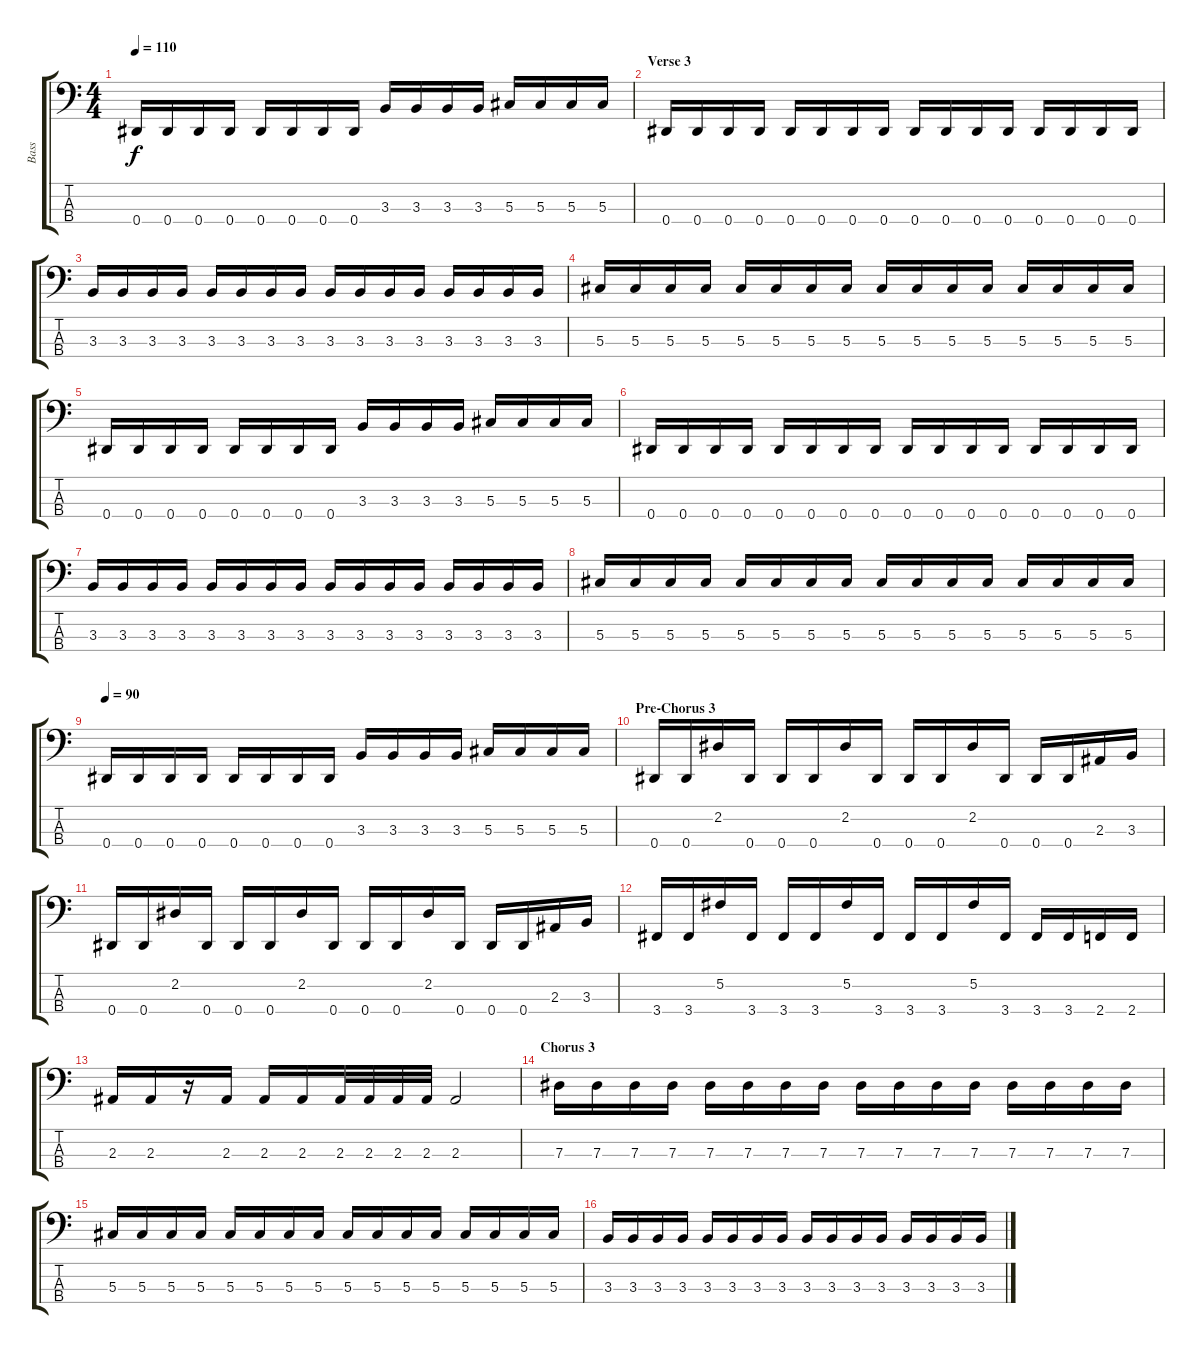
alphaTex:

\track ("Bass" "Bass") {instrument electricbassfinger}
\staff {score tabs}
\tuning (Gb2 Db2 Ab1 Eb1) {hide}
\ts (4 4)
\tempo 110
\clef f4
\ks c
0.4.16{dy f} 0.4.16 0.4.16 0.4.16 0.4.16 0.4.16 0.4.16 0.4.16 3.3.16 3.3.16 3.3.16 3.3.16 5.3.16 5.3.16 5.3.16 5.3.16 |
\section ("" "Verse 3")
0.4.16 0.4.16 0.4.16 0.4.16 0.4.16 0.4.16 0.4.16 0.4.16 0.4.16 0.4.16 0.4.16 0.4.16 0.4.16 0.4.16 0.4.16 0.4.16 |
3.3.16 3.3.16 3.3.16 3.3.16 3.3.16 3.3.16 3.3.16 3.3.16 3.3.16 3.3.16 3.3.16 3.3.16 3.3.16 3.3.16 3.3.16 3.3.16 |
5.3.16 5.3.16 5.3.16 5.3.16 5.3.16 5.3.16 5.3.16 5.3.16 5.3.16 5.3.16 5.3.16 5.3.16 5.3.16 5.3.16 5.3.16 5.3.16 |
0.4.16 0.4.16 0.4.16 0.4.16 0.4.16 0.4.16 0.4.16 0.4.16 3.3.16 3.3.16 3.3.16 3.3.16 5.3.16 5.3.16 5.3.16 5.3.16 |
0.4.16 0.4.16 0.4.16 0.4.16 0.4.16 0.4.16 0.4.16 0.4.16 0.4.16 0.4.16 0.4.16 0.4.16 0.4.16 0.4.16 0.4.16 0.4.16 |
3.3.16 3.3.16 3.3.16 3.3.16 3.3.16 3.3.16 3.3.16 3.3.16 3.3.16 3.3.16 3.3.16 3.3.16 3.3.16 3.3.16 3.3.16 3.3.16 |
5.3.16 5.3.16 5.3.16 5.3.16 5.3.16 5.3.16 5.3.16 5.3.16 5.3.16 5.3.16 5.3.16 5.3.16 5.3.16 5.3.16 5.3.16 5.3.16 |
\tempo 90
0.4.16 0.4.16 0.4.16 0.4.16 0.4.16 0.4.16 0.4.16 0.4.16 3.3.16 3.3.16 3.3.16 3.3.16 5.3.16 5.3.16 5.3.16 5.3.16 |
\section ("" "Pre-Chorus 3")
0.4.16 0.4.16 2.2.16 0.4.16 0.4.16 0.4.16 2.2.16 0.4.16 0.4.16 0.4.16 2.2.16 0.4.16 0.4.16 0.4.16 2.3.16 3.3.16 |
0.4.16 0.4.16 2.2.16 0.4.16 0.4.16 0.4.16 2.2.16 0.4.16 0.4.16 0.4.16 2.2.16 0.4.16 0.4.16 0.4.16 2.3.16 3.3.16 |
3.4.16 3.4.16 5.2.16 3.4.16 3.4.16 3.4.16 5.2.16 3.4.16 3.4.16 3.4.16 5.2.16 3.4.16 3.4.16 3.4.16 2.4.16 2.4.16 |
2.3.16 2.3.16 r.16 2.3.16 2.3.16 2.3.16 2.3.32 2.3.32 2.3.32 2.3.32 2.3.2 |
\section ("" "Chorus 3")
7.3.16 7.3.16 7.3.16 7.3.16 7.3.16 7.3.16 7.3.16 7.3.16 7.3.16 7.3.16 7.3.16 7.3.16 7.3.16 7.3.16 7.3.16 7.3.16 |
5.3.16 5.3.16 5.3.16 5.3.16 5.3.16 5.3.16 5.3.16 5.3.16 5.3.16 5.3.16 5.3.16 5.3.16 5.3.16 5.3.16 5.3.16 5.3.16 |
3.3.16 3.3.16 3.3.16 3.3.16 3.3.16 3.3.16 3.3.16 3.3.16 3.3.16 3.3.16 3.3.16 3.3.16 3.3.16 3.3.16 3.3.16 3.3.16
